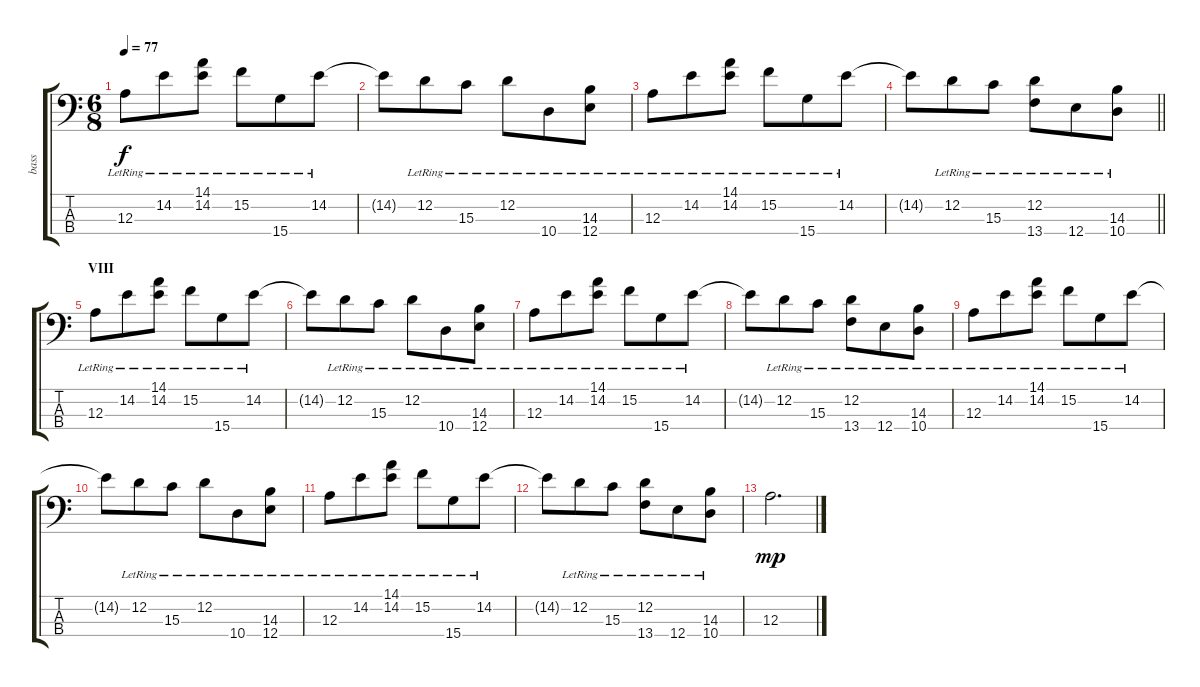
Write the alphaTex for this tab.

\track ("bass" "bass") {instrument electricbasspick}
\staff {score tabs}
\tuning (G2 D2 A1 E1) {hide}
\ts (6 8)
\tempo 77
\clef f4
\ks c
12.3{lr}.8{dy f} 14.2{lr}.8 (14.1{lr} 14.2{lr}).8 15.2{lr}.8 15.4{lr}.8 14.2{lr}.8 |
14.2{t}.8 12.2{lr}.8 15.3{lr}.8 12.2{lr}.8 10.4{lr}.8 (14.3{lr} 12.4{lr}).8 |
12.3{lr}.8 14.2{lr}.8 (14.1{lr} 14.2{lr}).8 15.2{lr}.8 15.4{lr}.8 14.2{lr}.8 |
\barLineRight lightlight
14.2{t}.8 12.2{lr}.8 15.3{lr}.8 (12.2{lr} 13.4{lr}).8 12.4{lr}.8 (14.3{lr} 10.4{lr}).8 |
\section ("" "VIII")
12.3{lr}.8 14.2{lr}.8 (14.1{lr} 14.2{lr}).8 15.2{lr}.8 15.4{lr}.8 14.2{lr}.8 |
14.2{t}.8 12.2{lr}.8 15.3{lr}.8 12.2{lr}.8 10.4{lr}.8 (14.3{lr} 12.4{lr}).8 |
12.3{lr}.8{volume 10} 14.2{lr}.8 (14.1{lr} 14.2{lr}).8 15.2{lr}.8 15.4{lr}.8 14.2{lr}.8 |
14.2{t}.8 12.2{lr}.8{volume 0} 15.3{lr}.8 (12.2{lr} 13.4{lr}).8 12.4{lr}.8 (14.3{lr} 10.4{lr}).8 |
12.3{lr}.8 14.2{lr}.8 (14.1{lr} 14.2{lr}).8 15.2{lr}.8 15.4{lr}.8 14.2{lr}.8 |
14.2{t}.8 12.2{lr}.8 15.3{lr}.8 12.2{lr}.8 10.4{lr}.8 (14.3{lr} 12.4{lr}).8 |
12.3{lr}.8 14.2{lr}.8 (14.1{lr} 14.2{lr}).8 15.2{lr}.8 15.4{lr}.8 14.2{lr}.8 |
14.2{t}.8 12.2{lr}.8 15.3{lr}.8 (12.2{lr} 13.4{lr}).8 12.4{lr}.8 (14.3{lr} 10.4{lr}).8 |
12.3.2{d dy mp}
